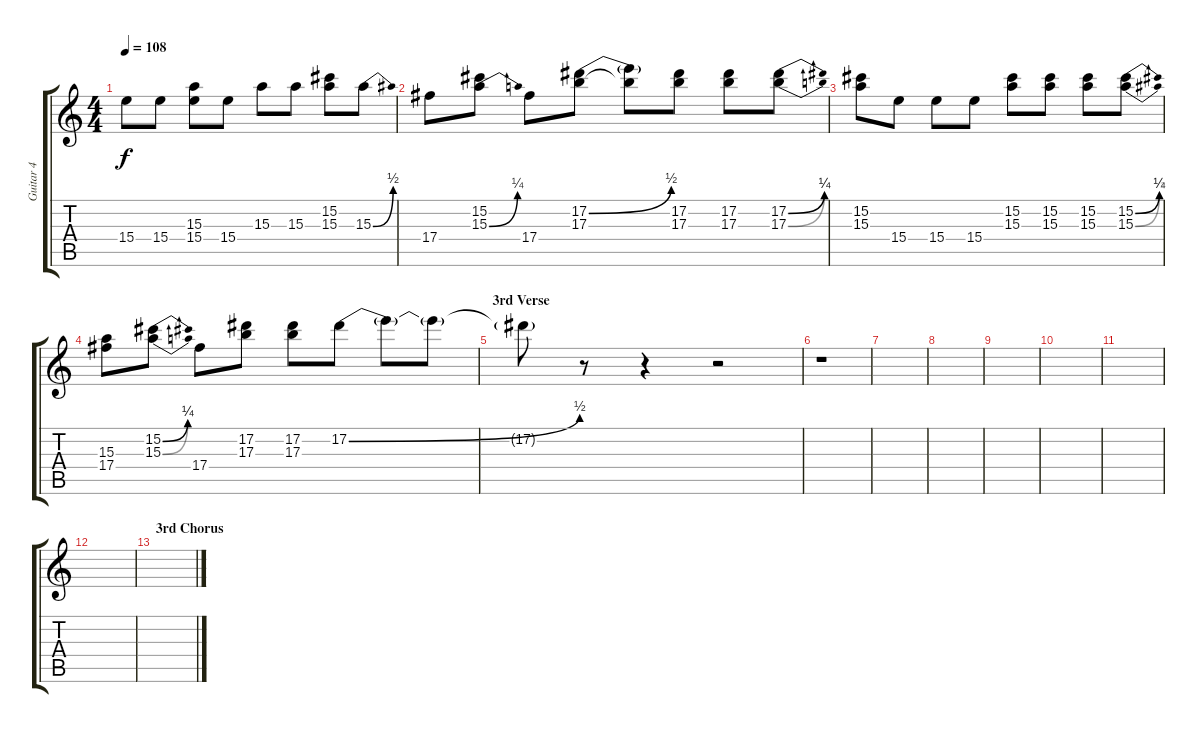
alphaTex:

\track ("Guitar 4" "Guitar 4") {instrument distortionguitar}
\staff {score tabs}
\tuning (Eb4 Bb3 Gb3 Db3 Ab2 Eb2) {hide}
\ts (4 4)
\tempo 108
\clef g2
\ks c
15.4.8{dy f} 15.4.8 (15.3 15.4).8 15.4.8 15.3.8 15.3.8 (15.2 15.3).8 15.3{be (bend 0 0 60 2)}.8 |
17.4.8 (15.2 15.3{be (bend 0 0 60 1)}).8 17.4.8 (17.2{be (bend 0 0 60 2)} 17.3).8 (17.2{t} 17.3{t}).8 (17.2 17.3).8 (17.2 17.3).8 (17.2{be (bend 0 0 60 1)} 17.3{be (bend 0 0 60 1)}).8 |
(15.2 15.3).8 15.4.8 15.4.8 15.4.8 (15.2 15.3).8 (15.2 15.3).8 (15.2 15.3).8 (15.2{be (bend 0 0 60 1)} 15.3{be (bend 0 0 60 2)}).8 |
(15.3 17.4).8 (15.2{be (bend 0 0 60 1)} 15.3{be (bend 0 0 60 1)}).8 17.4.8 (17.2 17.3).8 (17.2 17.3).8 17.2{be (bend 0 0 60 2)}.8 17.2{t}.8 17.2{t}.8 |
\section ("" "3rd Verse")
17.2{t}.8 r.8 r.4 r.2 |
r.1 |
|
|
|
|
|
|
\section ("" "3rd Chorus")
